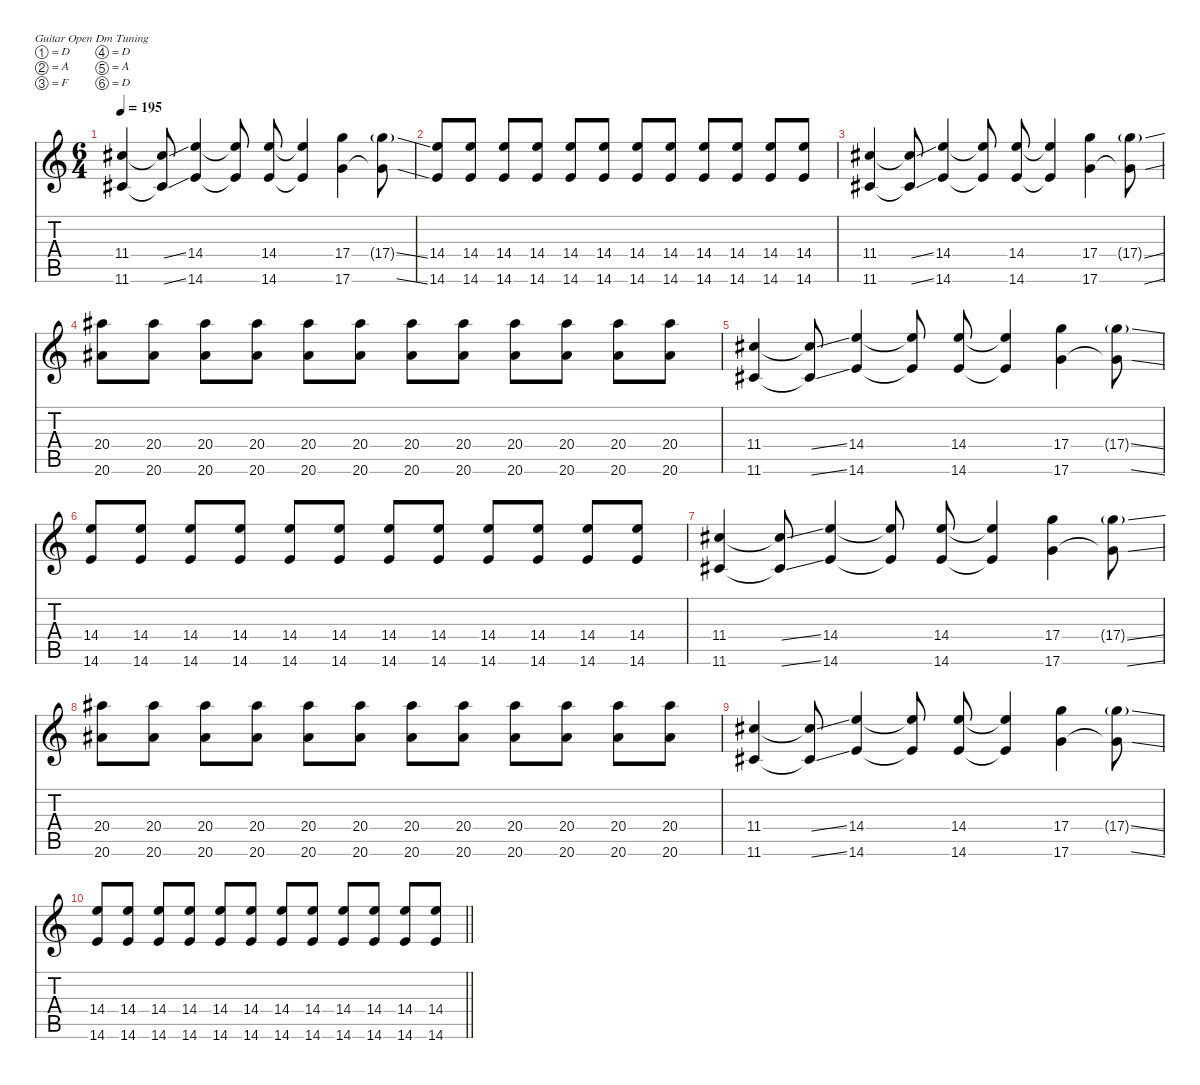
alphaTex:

\defaultSystemsLayout 4
\hideDynamics
\bracketExtendMode nobrackets
\singleTrackTrackNamePolicy hidden
\multiTrackTrackNamePolicy hidden
\firstSystemTrackNameMode fullname
\firstSystemTrackNameOrientation horizontal
\otherSystemsTrackNameOrientation horizontal
\track ("Guitar 2" "dist.guit.") {defaultSystemsLayout 4 mute instrument distortionguitar}
\staff {score tabs}
\tuning (D4 A3 F3 D3 A2 D2)
\ts (6 4)
\tempo 195
\clef g2
\ks c
(11.4{acc #} 11.6{acc #}).4{dy f beam Up} (11.4{ss t acc #} 11.6{ss t acc #}).8{beam Up} (14.4 14.6).4{beam Up} (14.4{t} 14.6{t}).8{beam Up} (14.4 14.6).8{beam Up} (14.4{t} 14.6{t}).4{beam Up} (17.4 17.6).4{beam Down} (17.4{ss g} 17.6{ss t}).8{beam Down} |
(14.4 14.6).8{beam Up} (14.4 14.6).8{beam Up} (14.4 14.6).8{beam Up} (14.4 14.6).8{beam Up} (14.4 14.6).8{beam Up} (14.4 14.6).8{beam Up} (14.4 14.6).8{beam Up} (14.4 14.6).8{beam Up} (14.4 14.6).8{beam Up} (14.4 14.6).8{beam Up} (14.4 14.6).8{beam Up} (14.4 14.6).8{beam Up} |
(11.4{acc #} 11.6{acc #}).4{beam Up} (11.4{ss t acc #} 11.6{ss t acc #}).8{beam Up} (14.4 14.6).4{beam Up} (14.4{t} 14.6{t}).8{beam Up} (14.4 14.6).8{beam Up} (14.4{t} 14.6{t}).4{beam Up} (17.4 17.6).4{beam Down} (17.4{ss g} 17.6{ss t}).8{beam Down} |
(20.4{acc #} 20.6{acc #}).8{beam Down} (20.4{acc #} 20.6{acc #}).8{beam Down} (20.4{acc #} 20.6{acc #}).8{beam Down} (20.4{acc #} 20.6{acc #}).8{beam Down} (20.4{acc #} 20.6{acc #}).8{beam Down} (20.4{acc #} 20.6{acc #}).8{beam Down} (20.4{acc #} 20.6{acc #}).8{beam Down} (20.4{acc #} 20.6{acc #}).8{beam Down} (20.4{acc #} 20.6{acc #}).8{beam Down} (20.4{acc #} 20.6{acc #}).8{beam Down} (20.4{acc #} 20.6{acc #}).8{beam Down} (20.4{acc #} 20.6{acc #}).8{beam Down} |
(11.4{acc #} 11.6{acc #}).4{beam Up} (11.4{ss t acc #} 11.6{ss t acc #}).8{beam Up} (14.4 14.6).4{beam Up} (14.4{t} 14.6{t}).8{beam Up} (14.4 14.6).8{beam Up} (14.4{t} 14.6{t}).4{beam Up} (17.4 17.6).4{beam Down} (17.4{ss g} 17.6{ss t}).8{beam Down} |
(14.4 14.6).8{beam Up} (14.4 14.6).8{beam Up} (14.4 14.6).8{beam Up} (14.4 14.6).8{beam Up} (14.4 14.6).8{beam Up} (14.4 14.6).8{beam Up} (14.4 14.6).8{beam Up} (14.4 14.6).8{beam Up} (14.4 14.6).8{beam Up} (14.4 14.6).8{beam Up} (14.4 14.6).8{beam Up} (14.4 14.6).8{beam Up} |
(11.4{acc #} 11.6{acc #}).4{beam Up} (11.4{ss t acc #} 11.6{ss t acc #}).8{beam Up} (14.4 14.6).4{beam Up} (14.4{t} 14.6{t}).8{beam Up} (14.4 14.6).8{beam Up} (14.4{t} 14.6{t}).4{beam Up} (17.4 17.6).4{beam Down} (17.4{ss g} 17.6{ss t}).8{beam Down} |
(20.4{acc #} 20.6{acc #}).8{beam Down} (20.4{acc #} 20.6{acc #}).8{beam Down} (20.4{acc #} 20.6{acc #}).8{beam Down} (20.4{acc #} 20.6{acc #}).8{beam Down} (20.4{acc #} 20.6{acc #}).8{beam Down} (20.4{acc #} 20.6{acc #}).8{beam Down} (20.4{acc #} 20.6{acc #}).8{beam Down} (20.4{acc #} 20.6{acc #}).8{beam Down} (20.4{acc #} 20.6{acc #}).8{beam Down} (20.4{acc #} 20.6{acc #}).8{beam Down} (20.4{acc #} 20.6{acc #}).8{beam Down} (20.4{acc #} 20.6{acc #}).8{beam Down} |
(11.4{acc #} 11.6{acc #}).4{beam Up} (11.4{ss t acc #} 11.6{ss t acc #}).8{beam Up} (14.4 14.6).4{beam Up} (14.4{t} 14.6{t}).8{beam Up} (14.4 14.6).8{beam Up} (14.4{t} 14.6{t}).4{beam Up} (17.4 17.6).4{beam Down} (17.4{ss g} 17.6{ss t}).8{beam Down} |
\barLineRight lightlight
(14.4 14.6).8{beam Up} (14.4 14.6).8{beam Up} (14.4 14.6).8{beam Up} (14.4 14.6).8{beam Up} (14.4 14.6).8{beam Up} (14.4 14.6).8{beam Up} (14.4 14.6).8{beam Up} (14.4 14.6).8{beam Up} (14.4 14.6).8{beam Up} (14.4 14.6).8{beam Up} (14.4 14.6).8{beam Up} (14.4 14.6).8{beam Up}
